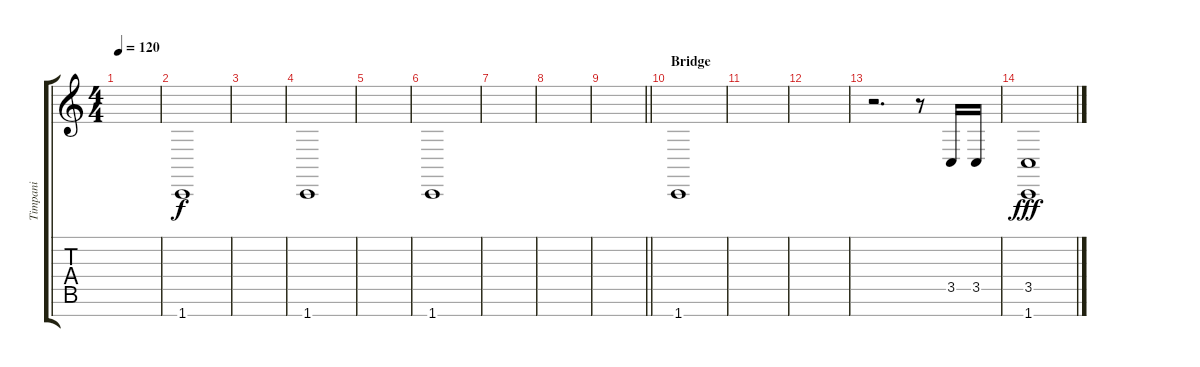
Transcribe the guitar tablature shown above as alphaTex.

\track ("Timpani" "Timpani") {instrument timpani}
\staff {score tabs}
\tuning (E4 B3 G3 D3 A2 E2 B1) {hide}
\ts (4 4)
\tempo 120
\clef g2
\ks c
|
1.7.1 |
|
1.7.1 |
|
1.7.1 |
|
|
\barLineRight lightlight
|
\section ("" "Bridge")
1.7.1 |
|
|
r.2{d} r.8 3.5.16{dy f} 3.5.16 |
(3.5 1.7).1{dy fff}
